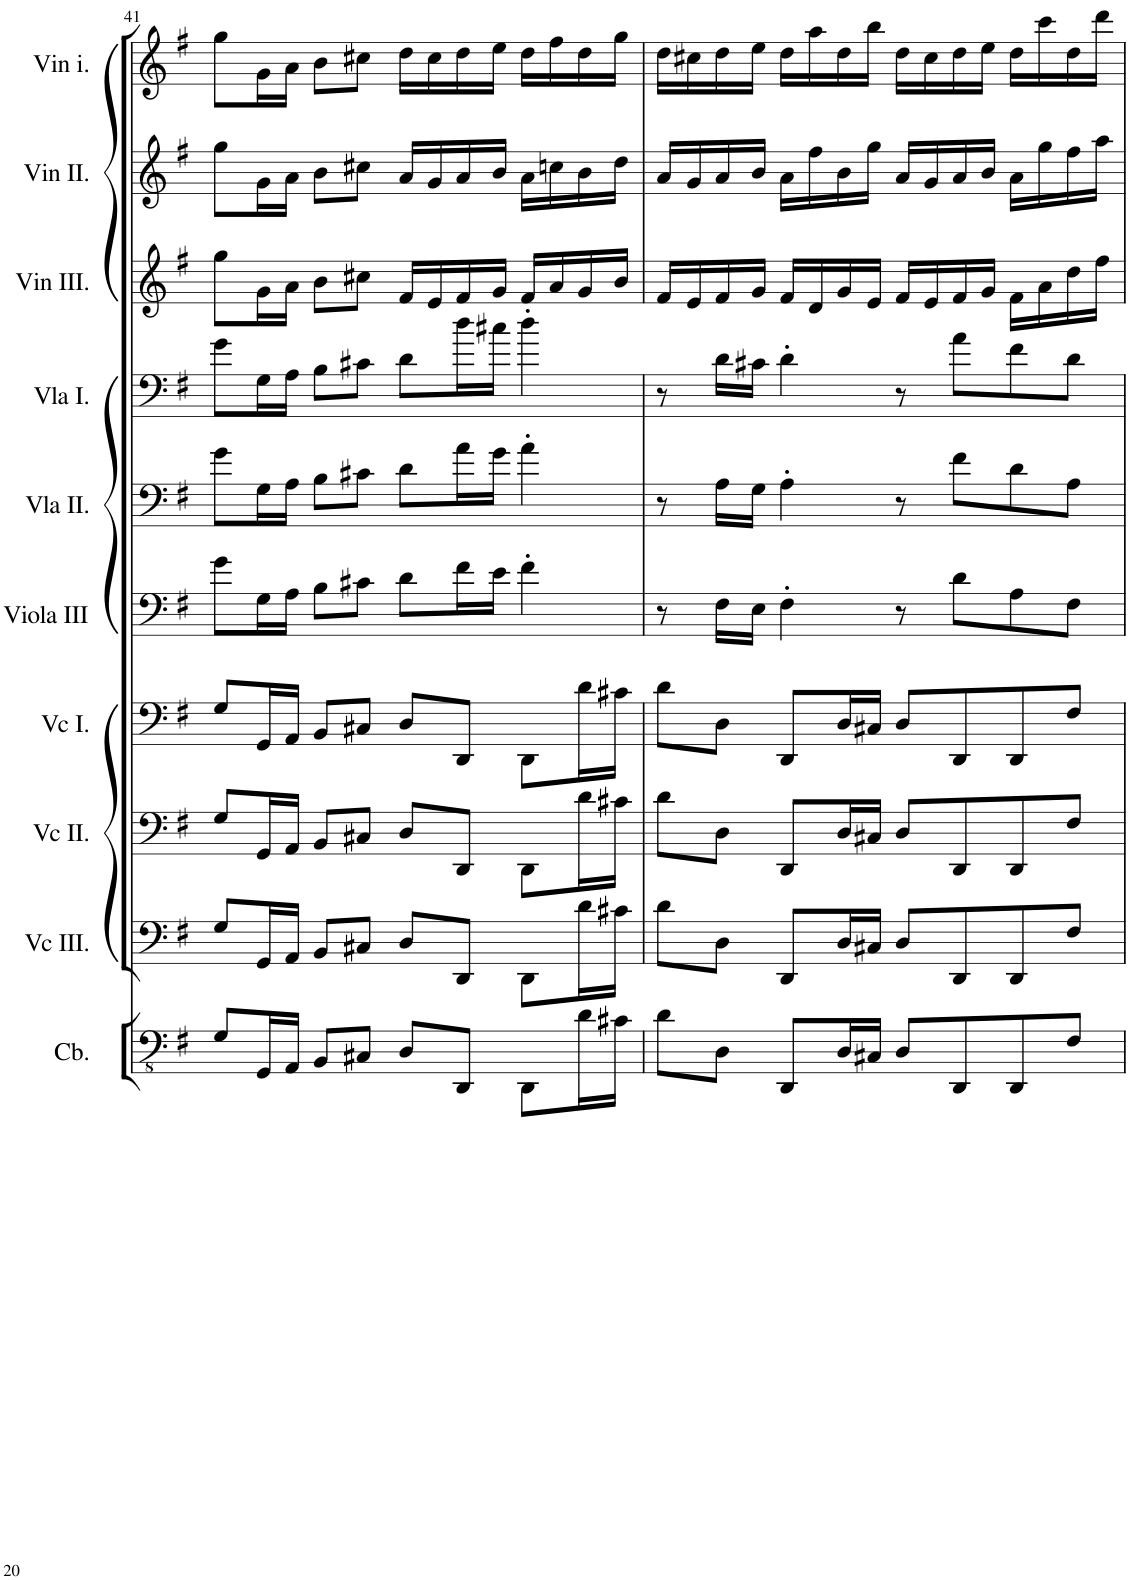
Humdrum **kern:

**kern	**kern	**kern	**kern	**kern	**kern	**kern	**kern	**kern	**kern
*part10	*part9	*part8	*part7	*part6	*part5	*part4	*part3	*part2	*part1
*staff10	*staff9	*staff8	*staff7	*staff6	*staff5	*staff4	*staff3	*staff2	*staff1
*I"Contrabass	*I"Violoncello III	*I"Violoncello II	*I"Violoncello I	*I"Viola III	*I"Viola II	*I"Viola I	*I"Violin III	*I"Violin II	*I"Violin I
*I'Cb.	*I'Vc III.	*I'Vc II.	*I'Vc I.	*I'Viola III	*I'Vla II.	*I'Vla I.	*I'Vin III.	*I'Vin II.	*I'Vin i.
!!LO:PB:g=z
*clefFv4	*clefF4	*clefF4	*clefF4	*clefF4	*clefF4	*clefF4	*clefG2	*clefG2	*clefG2
*Trd7c12	*Trd7c12	*	*	*	*	*	*	*	*
*k[f#]	*k[f#]	*k[f#]	*k[f#]	*k[f#]	*k[f#]	*k[f#]	*k[f#]	*k[f#]	*k[f#]
*M4/4	*M4/4	*M4/4	*M4/4	*M4/4	*M4/4	*M4/4	*M4/4	*M4/4	*M4/4
=41	=41	=41	=41	=41	=41	=41	=41	=41	=41
8GG/L	8G/L	8G/L	8G/L	8g\L	8g\L	8g\L	8gg\L	8gg\L	8gg\L
16GGG/L	16GG/L	16GG/L	16GG/L	16G\L	16G\L	16G\L	16g\L	16g\L	16g\L
16AAA/JJ	16AA/JJ	16AA/JJ	16AA/JJ	16A\JJ	16A\JJ	16A\JJ	16a\JJ	16a\JJ	16a\JJ
8BBB/L	8BB/L	8BB/L	8BB/L	8B\L	8B\L	8B\L	8b\L	8b\L	8b\L
8CC#X/J	8C#X/J	8C#X/J	8C#X/J	8c#X\J	8c#X\J	8c#X\J	8cc#X\J	8cc#X\J	8cc#X\J
8DD/L	8D/L	8D/L	8D/L	8d\L	8d\L	8d\L	16f#/LL	16a/LL	16dd\LL
.	.	.	.	.	.	.	16e/	16g/	16cc#\
8DDD/J	8DD/J	8DD/J	8DD/J	16f#\L	16a\L	16dd\L	16f#/	16a/	16dd\
.	.	.	.	16e\JJ	16g\JJ	16cc#X\JJ	16g/JJ	16b/JJ	16ee\JJ
8DDD\L	8DD\L	8DD\L	8DD\L	4f#'\	4a'\	4dd'\	16f#/LL	16a\LL	16dd\LL
.	.	.	.	.	.	.	16a/	16ccn\	16ff#\
16D\L	16d\L	16d\L	16d\L	.	.	.	16g/	16b\	16dd\
16C#X\JJ	16c#X\JJ	16c#X\JJ	16c#X\JJ	.	.	.	16b/JJ	16dd\JJ	16gg\JJ
=42	=42	=42	=42	=42	=42	=42	=42	=42	=42
8D\L	8d\L	8d\L	8d\L	8r	8r	8r	16f#/LL	16a/LL	16dd\LL
.	.	.	.	.	.	.	16e/	16g/	16cc#X\
8DD\J	8D\J	8D\J	8D\J	16F#\LL	16A\LL	16d\LL	16f#/	16a/	16dd\
.	.	.	.	16E\JJ	16G\JJ	16c#X\JJ	16g/JJ	16b/JJ	16ee\JJ
8DDD/L	8DD/L	8DD/L	8DD/L	4F#'\	4A'\	4d'\	16f#/LL	16a\LL	16dd\LL
.	.	.	.	.	.	.	16d/	16ff#\	16aa\
16DD/L	16D/L	16D/L	16D/L	.	.	.	16g/	16b\	16dd\
16CC#X/JJ	16C#X/JJ	16C#X/JJ	16C#X/JJ	.	.	.	16e/JJ	16gg\JJ	16bb\JJ
8DD/L	8D/L	8D/L	8D/L	8r	8r	8r	16f#/LL	16a/LL	16dd\LL
.	.	.	.	.	.	.	16e/	16g/	16cc#\
8DDD/	8DD/	8DD/	8DD/	8d\L	8f#\L	8a\L	16f#/	16a/	16dd\
.	.	.	.	.	.	.	16g/JJ	16b/JJ	16ee\JJ
8DDD/	8DD/	8DD/	8DD/	8A\	8d\	8f#\	16f#\LL	16a\LL	16dd\LL
.	.	.	.	.	.	.	16a\	16gg\	16ccc\
8FF#/J	8F#/J	8F#/J	8F#/J	8F#\J	8A\J	8d\J	16dd\	16ff#\	16dd\
.	.	.	.	.	.	.	16ff#\JJ	16aa\JJ	16ddd\JJ
=	=	=	=	=	=	=	=	=	=
*-	*-	*-	*-	*-	*-	*-	*-	*-	*-
